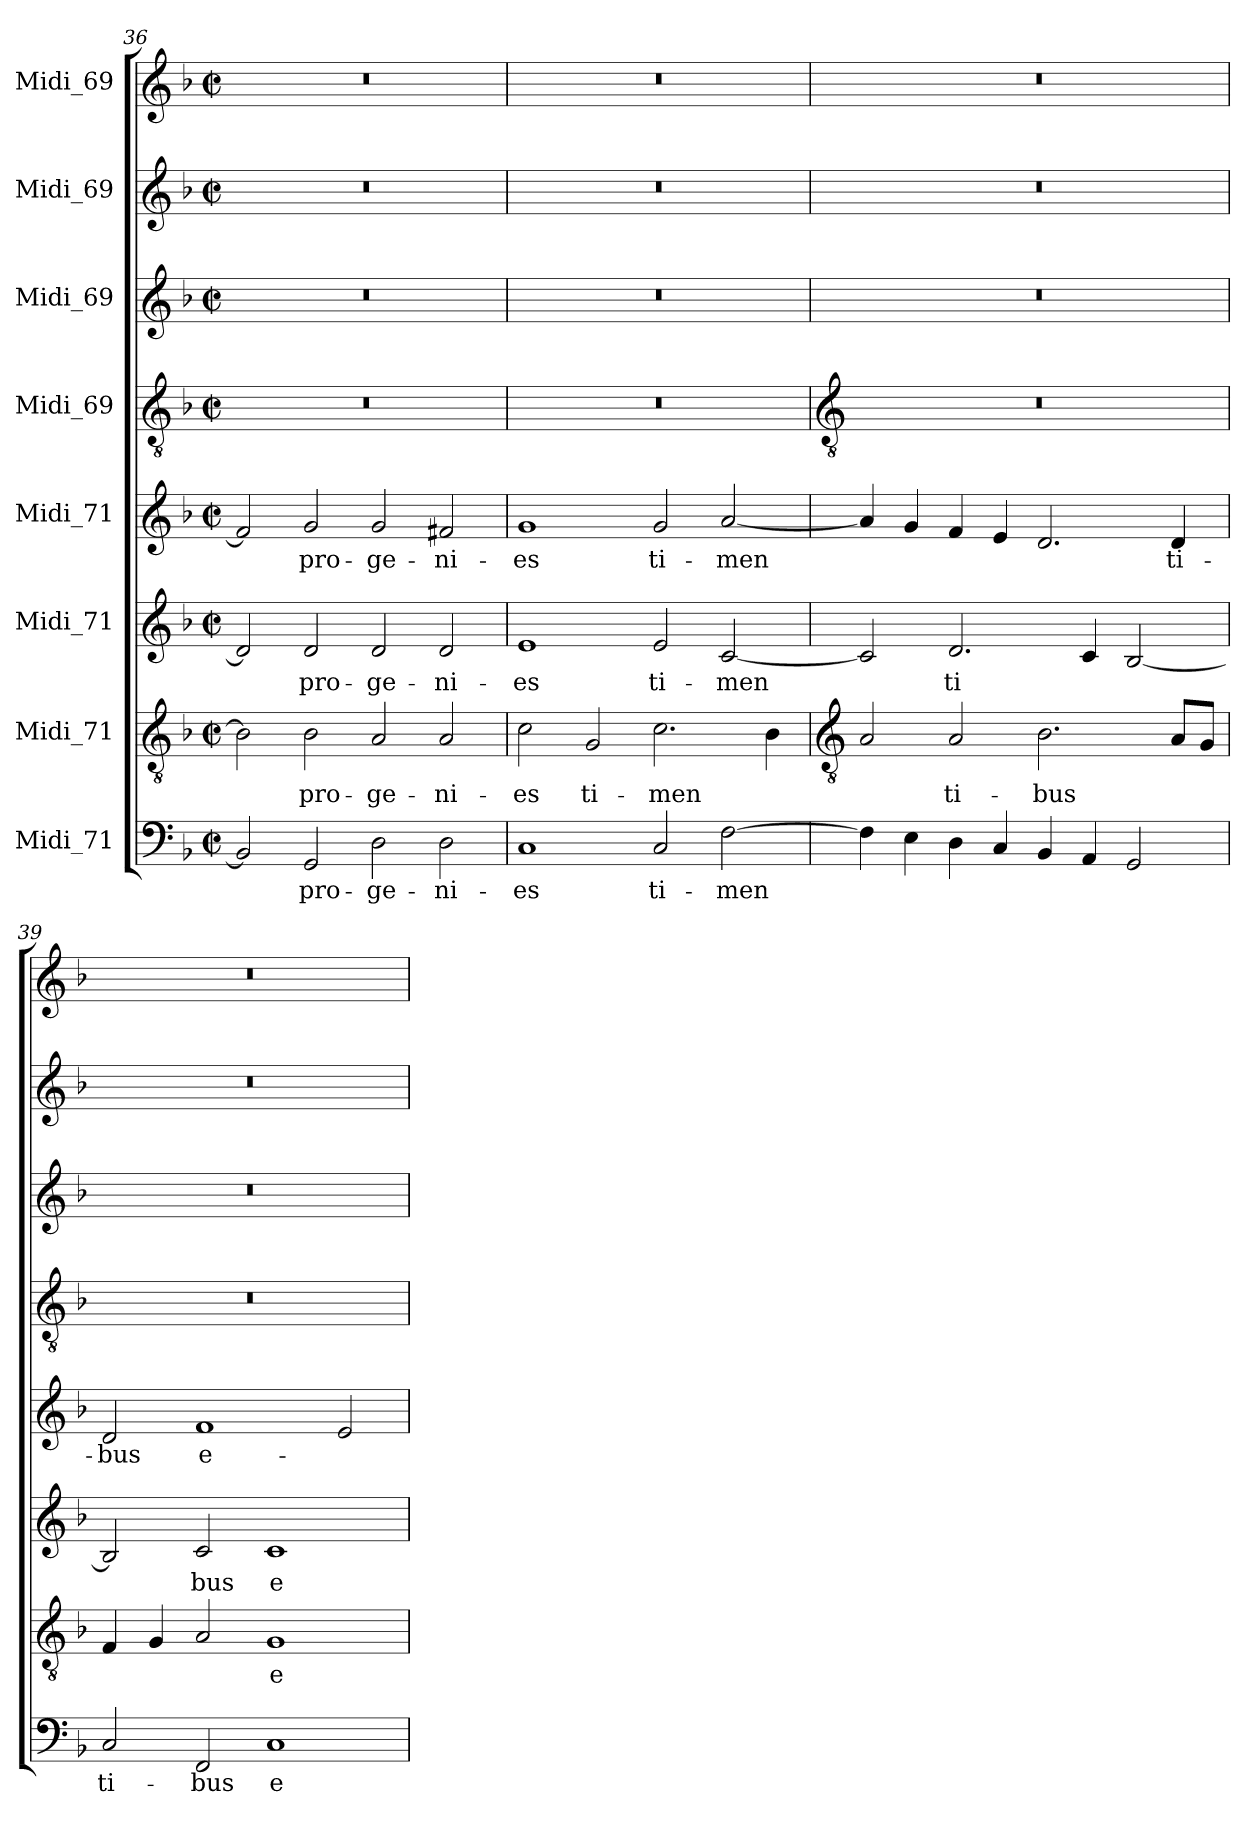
**kern	**text	**kern	**text	**kern	**text	**kern	**text	**kern	**kern	**kern	**kern
*part8	*part8	*part7	*part7	*part6	*part6	*part5	*part5	*part4	*part3	*part2	*part1
*staff8	*staff8	*staff7	*staff7	*staff6	*staff6	*staff5	*staff5	*staff4	*staff3	*staff2	*staff1
*I"Midi_71	*	*I"Midi_71	*	*I"Midi_71	*	*I"Midi_71	*	*I"Midi_69	*I"Midi_69	*I"Midi_69	*I"Midi_69
*clefF4	*	*clefGv2	*	*clefG2	*	*clefG2	*	*clefGv2	*clefG2	*clefG2	*clefG2
*k[b-]	*	*k[b-]	*	*k[b-]	*	*k[b-]	*	*k[b-]	*k[b-]	*k[b-]	*k[b-]
*F:	*	*F:	*	*F:	*	*F:	*	*F:	*F:	*F:	*F:
*M4/2	*	*M4/2	*	*M4/2	*	*M4/2	*	*M4/2	*M4/2	*M4/2	*M4/2
*met(c|)	*	*met(c|)	*	*met(c|)	*	*met(c|)	*	*met(c|)	*met(c|)	*met(c|)	*met(c|)
=36	=36	=36	=36	=36	=36	=36	=36	=36	=36	=36	=36
2BB-]	.	2B-]	.	2d]	.	2f]	.	0r	0r	0r	0r
!	!LO:LY:b	!	!LO:LY:b	!	!LO:LY:b	!	!LO:LY:b	!	!	!	!
2GG	pro-	2B-	pro-	2d	pro-	2g	pro-	.	.	.	.
!	!LO:LY:b	!	!LO:LY:b	!	!LO:LY:b	!	!LO:LY:b	!	!	!	!
2D	-ge-	2A	-ge-	2d	-ge-	2g	-ge-	.	.	.	.
!	!LO:LY:b	!	!LO:LY:b	!	!LO:LY:b	!	!LO:LY:b	!	!	!	!
2D	-ni-	2A	-ni-	2d	-ni-	2f#X	-ni-	.	.	.	.
=37	=37	=37	=37	=37	=37	=37	=37	=37	=37	=37	=37
!	!LO:LY:b	!	!LO:LY:b	!	!LO:LY:b	!	!LO:LY:b	!	!	!	!
1C	-es	2c	-es	1e	-es	1g	-es	0r	0r	0r	0r
!	!	!	!LO:LY:b	!	!	!	!	!	!	!	!
.	.	2G	ti-	.	.	.	.	.	.	.	.
!	!LO:LY:b	!	!LO:LY:b	!	!LO:LY:b	!	!LO:LY:b	!	!	!	!
2C	ti-	2.c	-men	2e	ti-	2g	ti-	.	.	.	.
!	!LO:LY:b	!	!	!	!LO:LY:b	!	!LO:LY:b	!	!	!	!
[2F	-men	.	.	[2c	-men	[2a	-men	.	.	.	.
.	.	4B-	.	.	.	.	.	.	.	.	.
!!LO:LB:g=z
=38	=38	=38	=38	=38	=38	=38	=38	=38	=38	=38	=38
*	*	*clefGv2	*	*	*	*	*	*clefGv2	*	*	*
4F]	.	2A	.	2c]	.	4a]	.	0r	0r	0r	0r
4E	.	.	.	.	.	4g	.	.	.	.	.
!	!	!	!LO:LY:b	!	!LO:LY:b	!	!	!	!	!	!
4D	.	2A	ti-	2.d	ti	4f	.	.	.	.	.
4C	.	.	.	.	.	4e	.	.	.	.	.
!	!	!	!LO:LY:b	!	!	!	!	!	!	!	!
4BB-	.	2.B-	-bus	.	.	2.d	.	.	.	.	.
4AA	.	.	.	4c	.	.	.	.	.	.	.
2GG	.	.	.	[2B-	.	.	.	.	.	.	.
!	!	!	!	!	!	!	!LO:LY:b	!	!	!	!
.	.	8AL	.	.	.	4d	ti-	.	.	.	.
.	.	8GJ	.	.	.	.	.	.	.	.	.
=39	=39	=39	=39	=39	=39	=39	=39	=39	=39	=39	=39
!	!LO:LY:b	!	!	!	!	!	!LO:LY:b	!	!	!	!
2C	ti-	4F	.	2B-]	.	2d	-bus	0r	0r	0r	0r
.	.	4G	.	.	.	.	.	.	.	.	.
!	!LO:LY:b	!	!	!	!LO:LY:b	!	!LO:LY:b	!	!	!	!
2FF	-bus	2A	.	2c	bus	1f	e-	.	.	.	.
!	!LO:LY:b	!	!LO:LY:b	!	!LO:LY:b	!	!	!	!	!	!
1C	e-	1G	e-	1c	e-	.	.	.	.	.	.
.	.	.	.	.	.	2e	.	.	.	.	.
=	=	=	=	=	=	=	=	=	=	=	=
*-	*-	*-	*-	*-	*-	*-	*-	*-	*-	*-	*-
